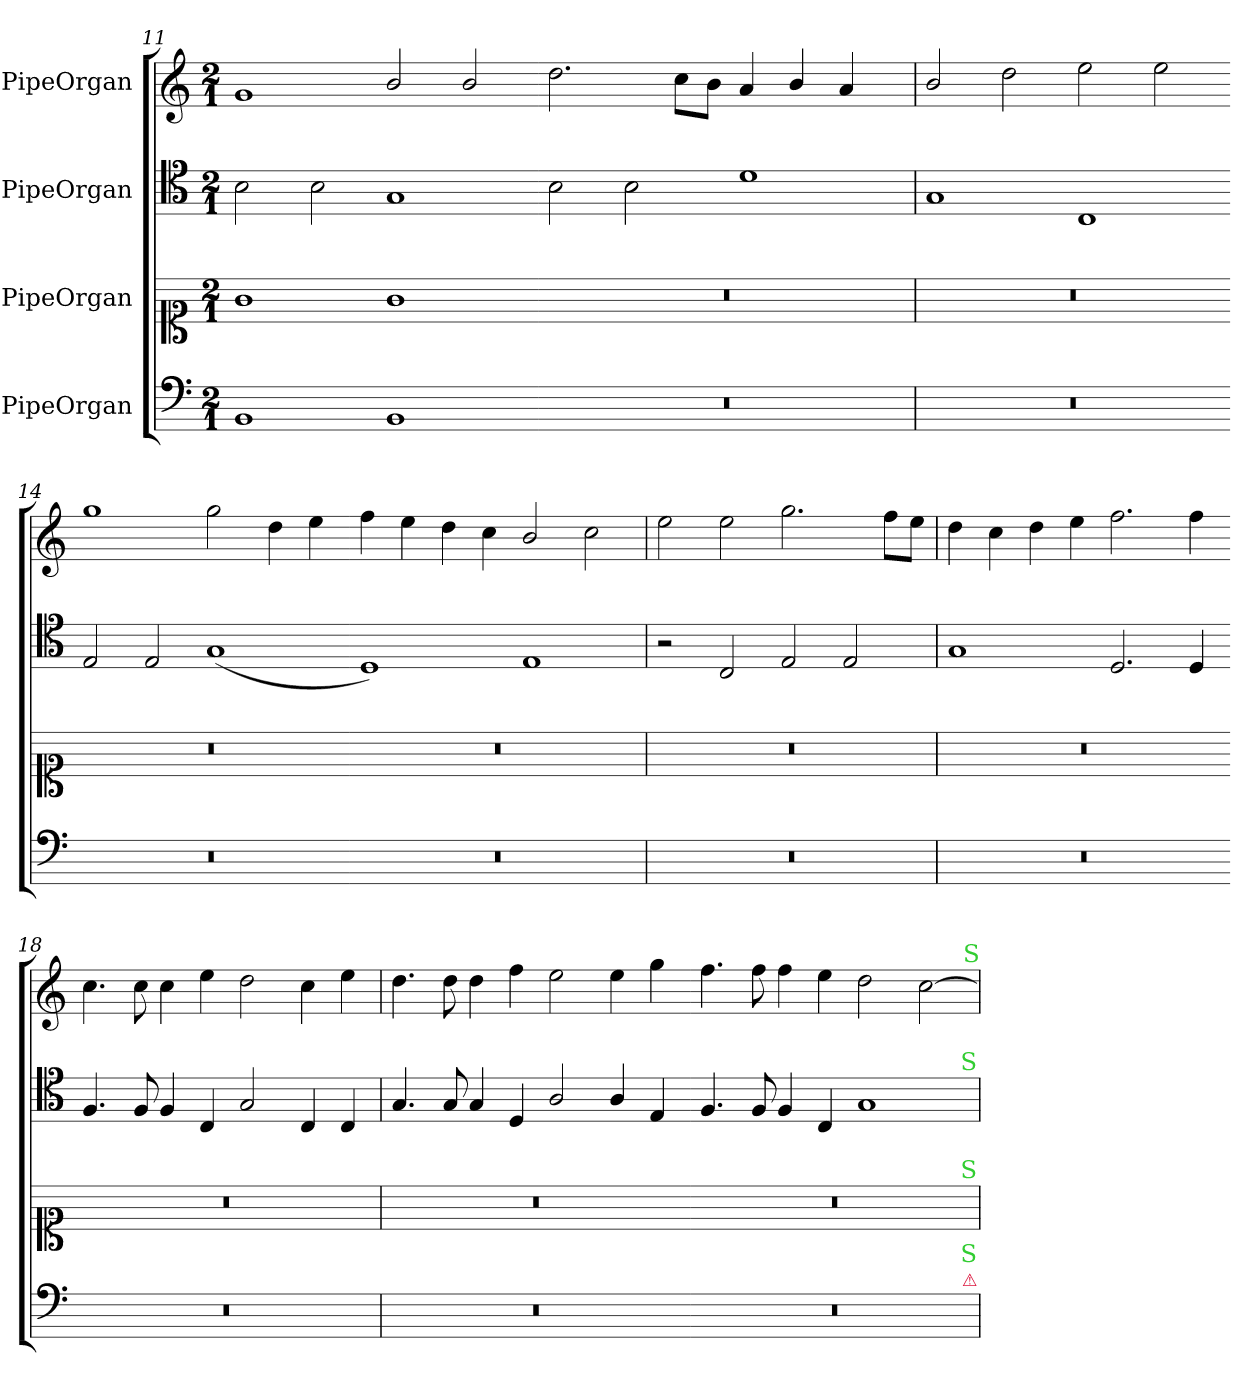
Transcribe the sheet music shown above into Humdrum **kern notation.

**kern	**kern	**kern	**kern
*part4	*part3	*part2	*part1
*staff4	*staff3	*staff2	*staff1
*I"PipeOrgan	*I"PipeOrgan	*I"PipeOrgan	*I"PipeOrgan
*clefF5	*clefC1	*clefC4	*clefG2
*k[]	*k[]	*k[]	*k[]
*C:	*C:	*C:	*C:
*M2/1	*M2/1	*M2/1	*M2/1
=11	=11	=11	=11
1GG	1g	2B\	1g
.	.	2B\	.
1GG	1g	1G	2b/
.	.	.	2b/
=12-	=12-	=12-	=12-
0r	0r	2B\	2.dd\
.	.	2B\	.
.	.	.	8cc\L
.	.	.	8b\J
.	.	1d	4a/
.	.	.	4b/
!	!	!	!LO:N:vis=4
.	.	.	2a/
=13	=13	=13	=13
0r	0r	1G	2b/
.	.	.	2dd\
.	.	1C	2ee\
.	.	.	2ee\
=14-	=14-	=14-	=14-
0r	0r	2E/	1gg
.	.	2E/	.
.	.	(<1G	2gg\
.	.	.	4dd\
.	.	.	4ee\
=15-	=15-	=15-	=15-
0r	0r	1D)	4ff\
.	.	.	4ee\
.	.	.	4dd\
.	.	.	4cc\
.	.	1E	2b/
.	.	.	2cc\
=16	=16	=16	=16
0r	0r	2r	2ee\
.	.	2C/	2ee\
.	.	2E/	2.gg\
.	.	2E/	.
.	.	.	8ff\L
.	.	.	8ee\J
=17	=17	=17	=17
0r	0r	1G	4dd\
.	.	.	4cc\
.	.	.	4dd\
.	.	.	4ee\
.	.	2.D/	2.ff\
.	.	4D/	4ff\
=18-	=18-	=18-	=18-
0r	0r	4.F/	4.cc\
.	.	8F/	8cc\
.	.	4F/	4cc\
.	.	4C/	4ee\
.	.	2G/	2dd\
.	.	4C/	4cc\
.	.	4C/	4ee\
=19	=19	=19	=19
0r	0r	4.G/	4.dd\
.	.	8G/	8dd\
.	.	4G/	4dd\
.	.	4D/	4ff\
.	.	2A/	2ee\
.	.	4A/	4ee\
.	.	4E/	4gg\
=20-	=20-	=20-	=20-
0r	0r	4.F/	4.ff\
.	.	8F/	8ff\
.	.	4F/	4ff\
.	.	4C/	4ee\
.	.	1G	2dd\
.	.	.	[2cc\
!	!	!	!LO:TX:a:color=limegreen:t=S
!	!	!LO:TX:a:color=limegreen:t=S	!
!	!LO:TX:a:color=limegreen:t=S	!	!
!LO:TX:a:color=crimson:t=⚠	!	!	!
!LO:TX:a:color=limegreen:t=S	!	!	!
=	=	=	=
*-	*-	*-	*-
